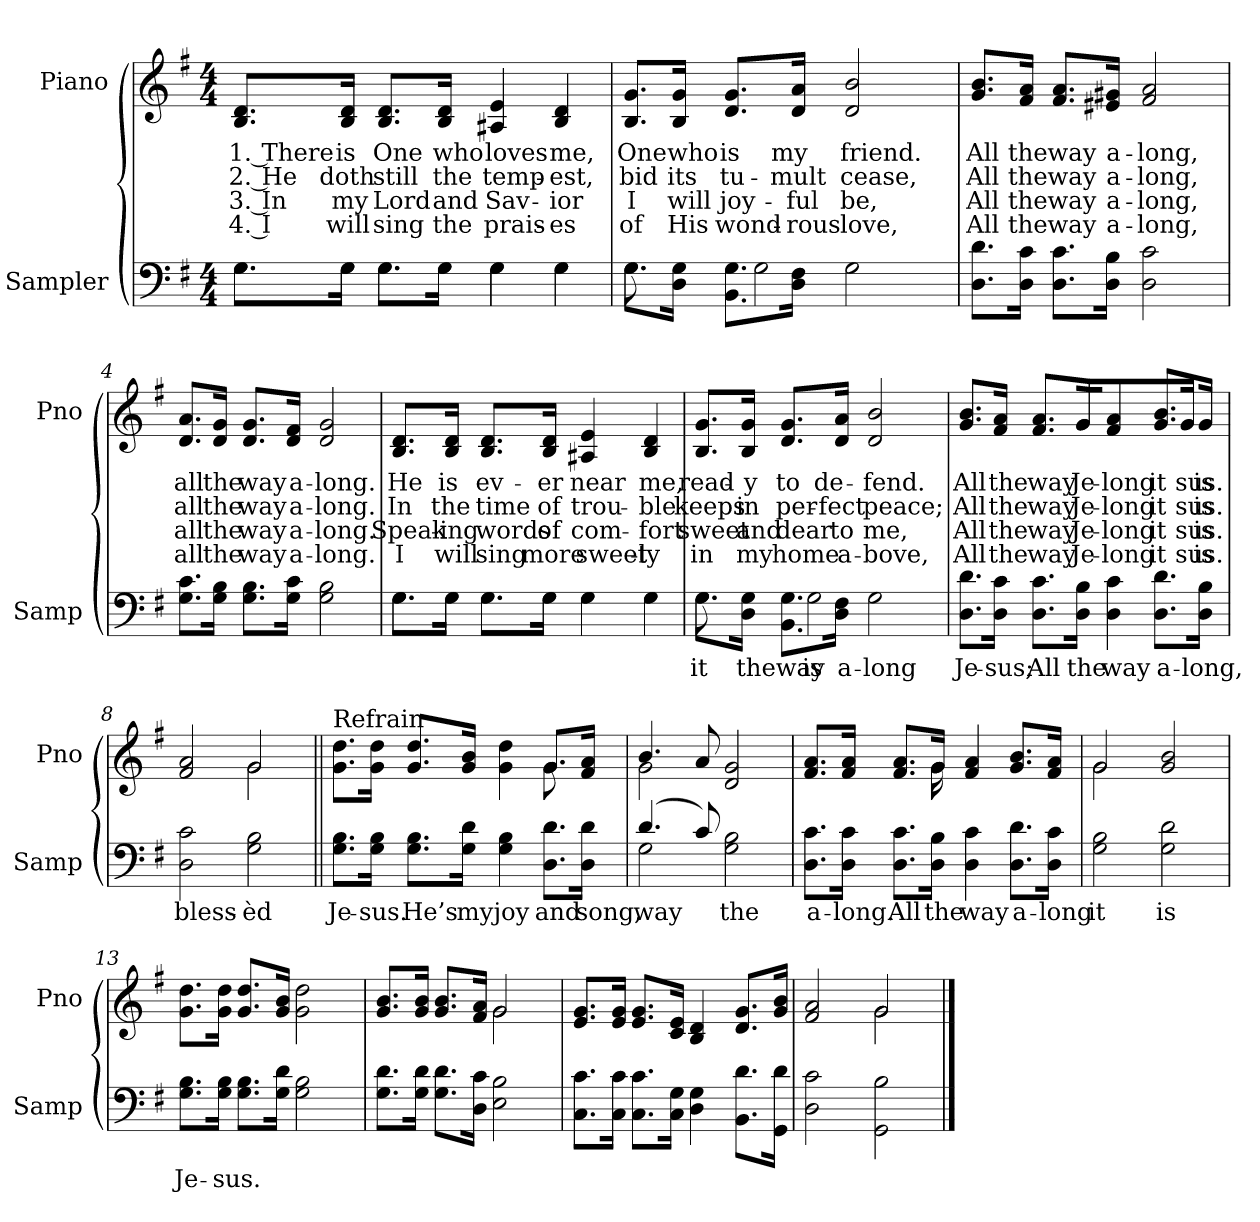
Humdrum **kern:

**kern	**text	**kern	**text	**text	**text	**text
*part2	*part2	*part1	*part1	*part1	*part1	*part1
*staff2	*staff2	*staff1	*staff1	*staff1	*staff1	*staff1
*I"Sampler	*	*I"Piano	*	*	*	*
*I'Samp	*	*I'Pno	*	*	*	*
*clefF4	*	*clefG2	*	*	*	*
*k[f#]	*	*k[f#]	*	*	*	*
*G:	*	*G:	*	*	*	*
*M4/4	*	*M4/4	*	*	*	*
=1	=1	=1	=1	=1	=1	=1
*^	*	*	*	*	*	*
8.G\L	8.G\L	.	8.B/ 8.d/L	1. There	2. He	3. In	4. I
16G\Jk	16G\Jk	.	16B/ 16d/Jk	is	doth	my	will
8.G\L	8.G\L	.	8.B/ 8.d/L	One	still	Lord	sing
16G\Jk	16G\Jk	.	16B/ 16d/Jk	who	the	and	the
4G\	4G	.	4A#X 4e	loves	temp-	Sav-	prais-
4G\	4G	.	4B 4d	me,	-est,	-ior	-es
=2	=2	=2	=2	=2	=2	=2	=2
8.G\L	8.G	.	8.B/ 8.g/L	One	bid	I	of
16D\ 16G\Jk	8ryy	.	16B/ 16g/Jk	who	its	will	His
8.BB\ 8.G\L	.	.	8.d/ 8.g/L	is	tu-	joy-	wond-
.	2G	.	.	.	.	.	.
16D\ 16F#\Jk	.	.	16d/ 16a/Jk	my	-mult	-ful	-rous
2G\	.	.	2d 2b	friend.	cease,	be,	love,
.	8.ryy	.	.	.	.	.	.
*v	*v	*	*	*	*	*	*
=3	=3	=3	=3	=3	=3	=3
8.D\ 8.d\L	.	8.g/ 8.b/L	All	All	All	All
16D\ 16c\Jk	.	16f#/ 16a/Jk	the	the	the	the
8.D\ 8.c\L	.	8.f#/ 8.a/L	way	way	way	way
16D\ 16B\Jk	.	16e#X/ 16g#X/Jk	a-	a-	a-	a-
2D 2c	.	2f# 2a	-long,	-long,	-long,	-long,
=4	=4	=4	=4	=4	=4	=4
8.G\ 8.c\L	.	8.d/ 8.a/L	all	all	all	all
16G\ 16B\Jk	.	16d/ 16g/Jk	the	the	the	the
8.G\ 8.B\L	.	8.d/ 8.g/L	way	way	way	way
16G\ 16c\Jk	.	16d/ 16f#/Jk	a-	a-	a-	a-
2G 2B	.	2d 2g	-long.	-long.	-long.	-long.
=5	=5	=5	=5	=5	=5	=5
*^	*	*	*	*	*	*
8.G\L	8.G\L	.	8.B/ 8.d/L	He	In	Speak-	I
16G\Jk	16G\Jk	.	16B/ 16d/Jk	is	the	-ing	will
8.G\L	8.G\L	.	8.B/ 8.d/L	ev-	time	words	sing
16G\Jk	16G\Jk	.	16B/ 16d/Jk	-er	of	of	more
4G\	4G	.	4A#X 4e	near	trou-	com-	sweet-
4G\	4G	.	4B 4d	me,	-ble	-fort	-ly
=6	=6	=6	=6	=6	=6	=6	=6
8.G\L	8.G	it	8.B/ 8.g/L	read-	keeps	sweet	in
16D\ 16G\Jk	8ryy	the	16B/ 16g/Jk	-y	in	and	my
8.BB\ 8.G\L	.	way	8.d/ 8.g/L	to	per-	dear	home
.	2G	is	.	.	.	.	.
16D\ 16F#\Jk	.	a-	16d/ 16a/Jk	de-	-fect	to	a-
2G\	.	-long	2d 2b	-fend.	peace;	me,	-bove,
.	8.ryy	.	.	.	.	.	.
*v	*v	*	*	*	*	*	*
=7	=7	=7	=7	=7	=7	=7
*	*	*^	*	*	*	*
8.D\ 8.d\L	Je-	8.g/ 8.b/L	4..ryy	All	All	All	All
16D\ 16c\Jk	-sus;	16f#/ 16a/Jk	.	the	the	the	the
8.D\ 8.c\L	All	8.f#/ 8.a/L	.	way	way	way	way
16D\ 16B\Jk	the	16g/Jk	16g/LL	Je-	Je-	Je-	Je-
4D 4c	way	4f# 4a	4.ryy	-long	-long	-long	-long
8.D\ 8.d\L	a-	8.g/ 8.b/L	.	it	it	it	it
.	.	.	16g/JJ	-sus.	-sus.	-sus.	-sus.
16D\ 16B\Jk	-long,	16g/Jk	16ryy	is	is	is	is
=8	=8	=8	=8	=8	=8	=8	=8
2D 2c	bless-	2f# 2a	2ryy	.	.	.	.
2G 2B	-èd	2g/	2g	.	.	.	.
=9||	=9||	=9||	=9||	=9||	=9||	=9||	=9||
!	!	!LO:TX:t=Refrain	!	!	!	!	!
8.G\ 8.B\L	Je-	8.g\ 8.dd\L	2.ryy	.	.	.	.
16G\ 16B\Jk	-sus.	16g\ 16dd\Jk	.	.	.	.	.
8.G\ 8.B\L	He’s	8.g/ 8.dd/L	.	.	.	.	.
16G\ 16d\Jk	my	16g/ 16b/Jk	.	.	.	.	.
4G 4B	joy	4g 4dd	.	.	.	.	.
8.D\ 8.d\L	and	8.g/L	8.g	.	.	.	.
16D\ 16d\Jk	song,	16f#/ 16a/Jk	16ryy	.	.	.	.
=10	=10	=10	=10	=10	=10	=10	=10
*^	*	*	*	*	*	*	*
(4.d/	2G	way	4.b/	2g	.	.	.	.
8c/)	.	.	8a/	.	.	.	.	.
2G 2B	2ryy	the	2d 2g	2ryy	.	.	.	.
*v	*v	*	*	*	*	*	*	*
=11	=11	=11	=11	=11	=11	=11	=11
8.D\ 8.c\L	a-	8.f#/ 8.a/L	4..ryy	.	.	.	.
16D\ 16c\Jk	-long.	16f#/ 16a/Jk	.	.	.	.	.
8.D\ 8.c\L	All	8.f#/ 8.a/L	.	.	.	.	.
16D\ 16B\Jk	the	16g/Jk	16g	.	.	.	.
4D 4c	way	4f# 4a	2ryy	.	.	.	.
8.D\ 8.d\L	a-	8.g/ 8.b/L	.	.	.	.	.
16D\ 16c\Jk	-long	16f#/ 16a/Jk	.	.	.	.	.
=12	=12	=12	=12	=12	=12	=12	=12
2G 2B	it	2g/	2g	.	.	.	.
2G 2d	is	2g 2b	2ryy	.	.	.	.
*	*	*v	*v	*	*	*	*
=13	=13	=13	=13	=13	=13	=13
8.G\ 8.B\L	Je-	8.g\ 8.dd\L	.	.	.	.
16G\ 16B\Jk	-sus.	16g\ 16dd\Jk	.	.	.	.
8.G\ 8.B\L	.	8.g/ 8.dd/L	.	.	.	.
16G\ 16d\Jk	.	16g/ 16b/Jk	.	.	.	.
2G 2B	.	2g 2dd	.	.	.	.
=14	=14	=14	=14	=14	=14	=14
*	*	*^	*	*	*	*
8.G\ 8.d\L	.	8.g/ 8.b/L	2ryy	.	.	.	.
16G\ 16d\Jk	.	16g/ 16b/Jk	.	.	.	.	.
8.G\ 8.d\L	.	8.g/ 8.b/L	.	.	.	.	.
16D\ 16c\Jk	.	16f#/ 16a/Jk	.	.	.	.	.
2E 2B	.	2g/	2g	.	.	.	.
*	*	*v	*v	*	*	*	*
=15	=15	=15	=15	=15	=15	=15
8.C\ 8.c\L	.	8.e/ 8.g/L	.	.	.	.
16C\ 16c\Jk	.	16e/ 16g/Jk	.	.	.	.
8.C\ 8.c\L	.	8.e/ 8.g/L	.	.	.	.
16C\ 16G\Jk	.	16c/ 16e/Jk	.	.	.	.
4D 4G	.	4B 4d	.	.	.	.
8.BB\ 8.d\L	.	8.d/ 8.g/L	.	.	.	.
16GG\ 16d\Jk	.	16g/ 16b/Jk	.	.	.	.
=16	=16	=16	=16	=16	=16	=16
*	*	*^	*	*	*	*
2D 2c	.	2f# 2a	2ryy	.	.	.	.
2GG 2B	.	2g/	2g	.	.	.	.
*	*	*v	*v	*	*	*	*
==	==	==	==	==	==	==
*-	*-	*-	*-	*-	*-	*-
